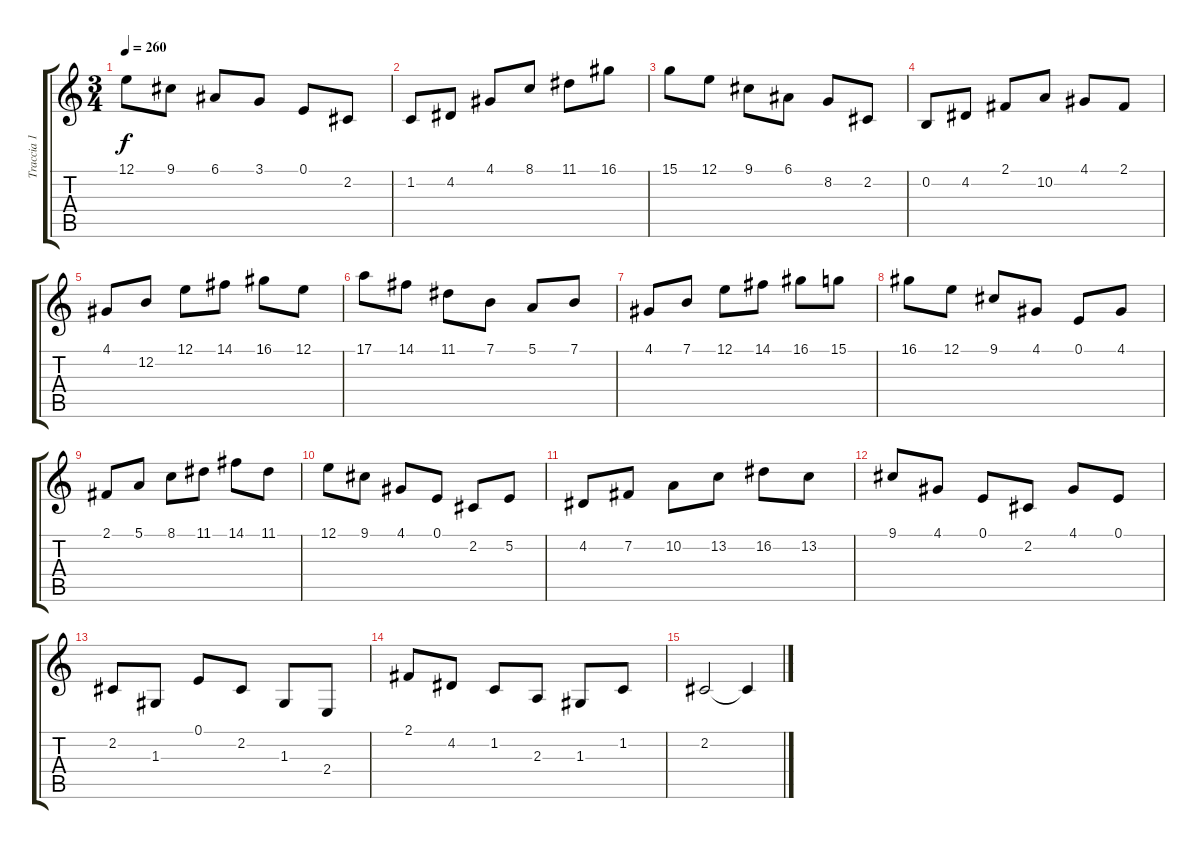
\track ("Traccia 1" "Traccia 1") {instrument flute}
\staff {score tabs}
\tuning (E4 B3 G3 D3 A2 E2) {hide}
\ts (3 4)
\tempo 260
\clef g2
\ks c
12.1.8{dy f} 9.1.8 6.1.8 3.1.8 0.1.8 2.2.8 |
1.2.8 4.2.8 4.1.8 8.1.8 11.1.8 16.1.8 |
15.1.8 12.1.8 9.1.8 6.1.8 8.2.8 2.2.8 |
0.2.8 4.2.8 2.1.8 10.2.8 4.1.8 2.1.8 |
4.1.8 12.2.8 12.1.8 14.1.8 16.1.8 12.1.8 |
17.1.8 14.1.8 11.1.8 7.1.8 5.1.8 7.1.8 |
4.1.8 7.1.8 12.1.8 14.1.8 16.1.8 15.1.8 |
16.1.8 12.1.8 9.1.8 4.1.8 0.1.8 4.1.8 |
2.1.8 5.1.8 8.1.8 11.1.8 14.1.8 11.1.8 |
12.1.8 9.1.8 4.1.8 0.1.8 2.2.8 5.2.8 |
4.2.8 7.2.8 10.2.8 13.2.8 16.2.8 13.2.8 |
9.1.8 4.1.8 0.1.8 2.2.8 4.1.8 0.1.8 |
2.2.8 1.3.8 0.1.8 2.2.8 1.3.8 2.4.8 |
2.1.8 4.2.8 1.2.8 2.3.8 1.3.8 1.2.8 |
2.2.2 2.2{t}.4
